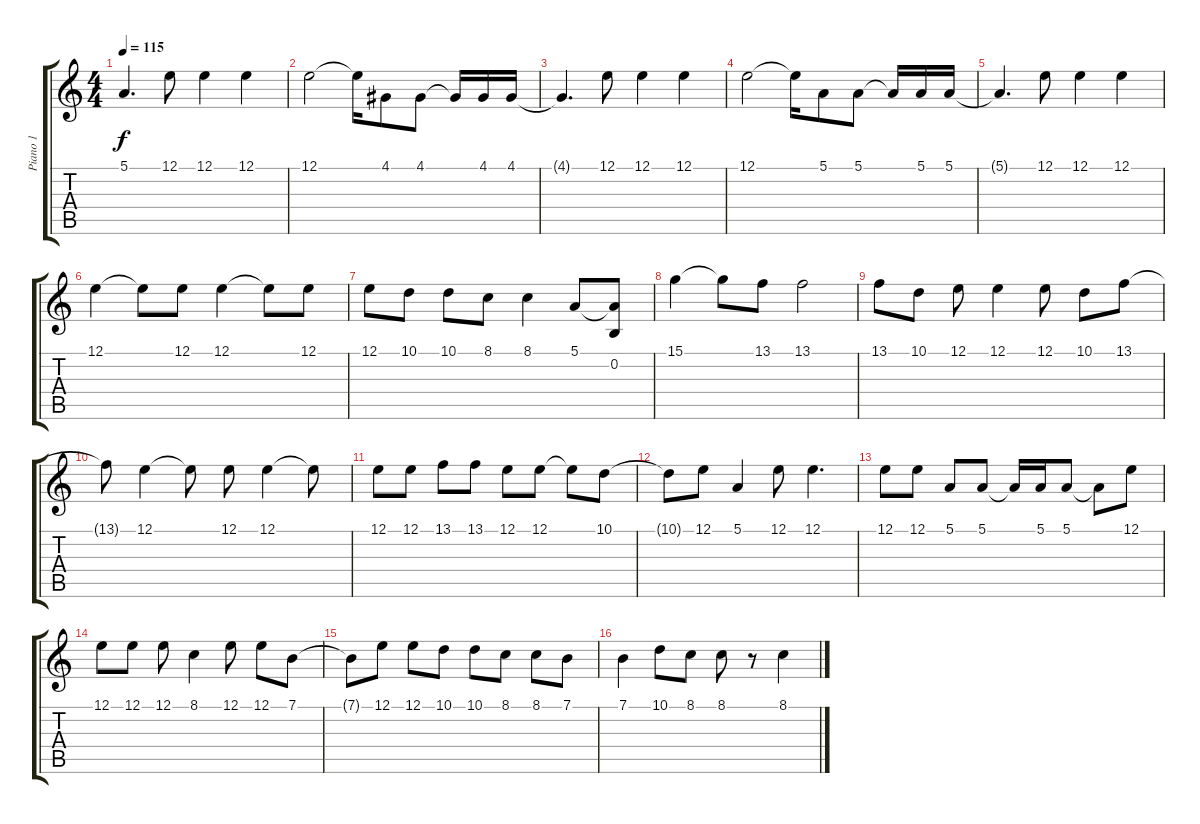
\track ("Piano 1" "Piano 1") {instrument acousticgrandpiano}
\staff {score tabs}
\tuning (E4 B3 G3 D3 A2 E2) {hide}
\ts (4 4)
\tempo 115
\clef g2
\ks c
5.1{t}.4{d dy f} 12.1.8 12.1.4 12.1.4 |
12.1.2 12.1{t}.16 4.1.8 4.1.8 4.1{t}.16 4.1.16 4.1.16 |
4.1{t}.4{d} 12.1.8 12.1.4 12.1.4 |
12.1.2 12.1{t}.16 5.1.8 5.1.8 5.1{t}.16 5.1.16 5.1.16 |
5.1{t}.4{d} 12.1.8 12.1.4 12.1.4 |
12.1.4 12.1{t}.8 12.1.8 12.1.4 12.1{t}.8 12.1.8 |
12.1.8 10.1.8 10.1.8 8.1.8 8.1.4 5.1.8 (5.1{t} 0.2).8 |
15.1.4 15.1{t}.8 13.1.8 13.1.2 |
13.1.8 10.1.8 12.1.8 12.1.4 12.1.8 10.1.8 13.1.8 |
13.1{t}.8 12.1.4 12.1{t}.8 12.1.8 12.1.4 12.1{t}.8 |
12.1.8 12.1.8 13.1.8 13.1.8 12.1.8 12.1.8 12.1{t}.8 10.1.8 |
10.1{t}.8 12.1.8 5.1.4 12.1.8 12.1.4{d} |
12.1.8 12.1.8 5.1.8 5.1.8 5.1{t}.16 5.1.16 5.1.8 5.1{t}.8 12.1.8 |
12.1.8 12.1.8 12.1.8 8.1.4 12.1.8 12.1.8 7.1.8 |
7.1{t}.8 12.1.8 12.1.8 10.1.8 10.1.8 8.1.8 8.1.8 7.1.8 |
7.1.4 10.1.8 8.1.8 8.1.8 r.8 8.1.4
